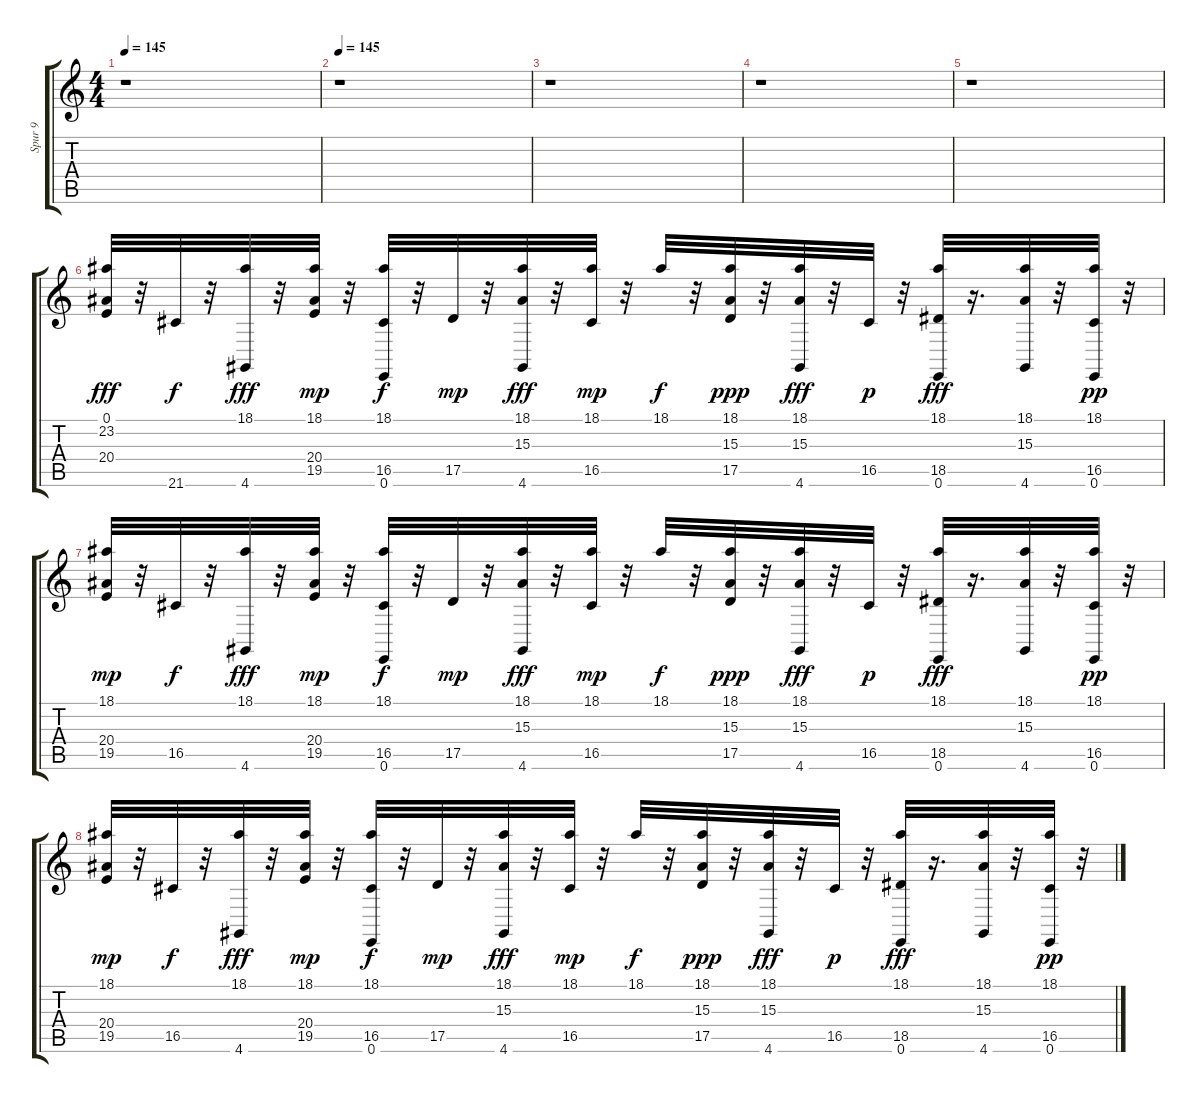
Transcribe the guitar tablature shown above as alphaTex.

\track ("Spur 9" "Spur 9") {instrument acousticgrandpiano}
\staff {score tabs}
\tuning (E4 B3 G3 D3 A2 E2) {hide}
\ts (4 4)
\tempo 145
\clef g2
\ks c
r.1{dy fff instrument acousticgrandpiano} |
\tempo 145
r.1 |
r.1 |
r.1 |
r.1 |
(0.1 23.2 20.4).32 r.32 21.6.32{dy f} r.32 (18.1 4.6).32{dy fff} r.32 (18.1 20.4 19.5).32{dy mp} r.32 (18.1 16.5 0.6).32{dy f} r.32 17.5.32{dy mp} r.32 (18.1 15.3 4.6).32{dy fff} r.32 (18.1 16.5).32{dy mp} r.32 18.1.32{dy f} r.32 (18.1 15.3 17.5).32{dy ppp} r.32 (18.1 15.3 4.6).32{dy fff} r.32 16.5.32{dy p} r.32 (18.1 18.5 0.6).32{dy fff} r.16{d} (18.1 15.3 4.6).32 r.32 (18.1 16.5 0.6).32{dy pp} r.32 |
(18.1 20.4 19.5).32{dy mp} r.32 16.5.32{dy f} r.32 (18.1 4.6).32{dy fff} r.32 (18.1 20.4 19.5).32{dy mp} r.32 (18.1 16.5 0.6).32{dy f} r.32 17.5.32{dy mp} r.32 (18.1 15.3 4.6).32{dy fff} r.32 (18.1 16.5).32{dy mp} r.32 18.1.32{dy f} r.32 (18.1 15.3 17.5).32{dy ppp} r.32 (18.1 15.3 4.6).32{dy fff} r.32 16.5.32{dy p} r.32 (18.1 18.5 0.6).32{dy fff} r.16{d} (18.1 15.3 4.6).32 r.32 (18.1 16.5 0.6).32{dy pp} r.32 |
(18.1 20.4 19.5).32{dy mp} r.32 16.5.32{dy f} r.32 (18.1 4.6).32{dy fff} r.32 (18.1 20.4 19.5).32{dy mp} r.32 (18.1 16.5 0.6).32{dy f} r.32 17.5.32{dy mp} r.32 (18.1 15.3 4.6).32{dy fff} r.32 (18.1 16.5).32{dy mp} r.32 18.1.32{dy f} r.32 (18.1 15.3 17.5).32{dy ppp} r.32 (18.1 15.3 4.6).32{dy fff} r.32 16.5.32{dy p} r.32 (18.1 18.5 0.6).32{dy fff} r.16{d} (18.1 15.3 4.6).32 r.32 (18.1 16.5 0.6).32{dy pp} r.32
